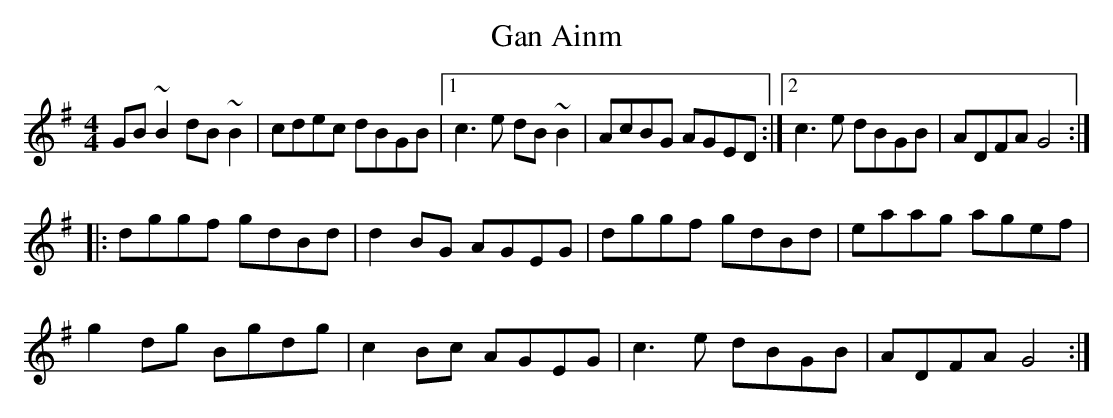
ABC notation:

X:1
T:Gan Ainm
M:4/4
L:1/8
K:G
GB~B2 dB~B2 | cdec dBGB |1c3e dB~B2 | AcBG AGED :|2 c3e dBGB | ADFA G4 ::
dggf gdBd | d2BG AGEG | dggf gdBd | eaag agef |
g2dg Bgdg | c2Bc AGEG | c3e dBGB | ADFA G4 :|
